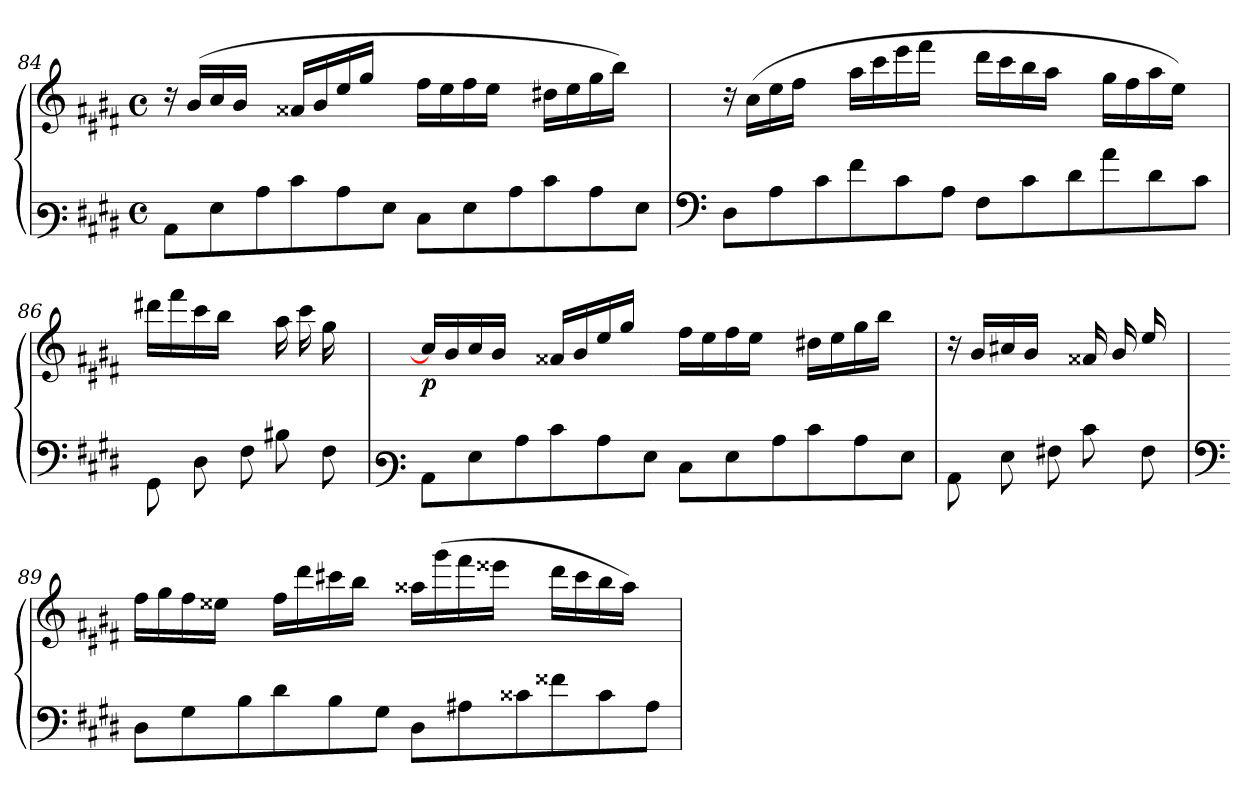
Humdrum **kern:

**kern	**kern	**dynam
*part1	*part1	*part1
*staff2	*staff1	*staff1/2
*clefF3	*clefG3	*
*k[f#c#g#d#]	*k[f#c#g#d#]	*
*M4/4	*M4/4	*
*met(c)	*met(c)	*
=84	=84	=84
8C#\L	16ra	.
.	(>16g#/LL	.
8G#\	16a/	.
.	16g#/JJ	.
8c#\	8ryy	.
8e\	16f##X/LL	.
.	16g#/	.
8c#\	16cc#/	.
.	16ee/JJ	.
8G#\J	8ryy	.
8E\L	16dd#\LL	.
.	16cc#\	.
8G#\	16dd#\	.
.	16cc#\JJ	.
8c#\	8ryy	.
8e\	16b#X\LL	.
.	16cc#\	.
8c#\	16ee\	.
.	16gg#\JJ)	.
8G#\J	8ryy	.
!!LO:LB:g=z
=85	=85	=85
*clefF4	*	*
8D#\L	16ra	.
.	(>16a\LL	.
8A\	16cc#\	.
.	16dd#\JJ	.
8c#\	8ryy	.
8f#\	16ff#\LL	.
.	16aa\	.
8c#\	16ccc#\	.
.	16ddd#\JJ	.
8A\J	8ryy	.
8F#\L	16bb\LL	.
.	16aa\	.
8c#\	16gg#\	.
.	16ff#\JJ	.
8d#\	8ryy	.
8a\	16ee\LL	.
.	16dd#\	.
8d#\	16ff#\	.
.	16cc#\JJ)	.
8c#\J	8ryy	.
=86	=86	=86
8GG#\L	16bb#X\LL	.
.	16ddd#\	.
8D#\	16aa\	.
.	16gg#\JJ	.
8F#\	8ryy	.
8B#X\	16ff#\LL	.
.	16aa\	.
8F#\	16ee\	.
.	16ryy	.
!!LO:LB:g=z
=87	=87	=87
*clefF3	*	*
!	!	!LO:DY:b
8C#\L	16a/LL]	p
.	16g#/	.
8G#\	16a/	.
.	16g#/JJ	.
8c#\	8ryy	.
8e\	16f##X/LL	.
.	16g#/	.
8c#\	16cc#/	.
.	16ee/JJ	.
8G#\J	8ryy	.
8E\L	16dd#\LL	.
.	16cc#\	.
8G#\	16dd#\	.
.	16cc#\JJ	.
8c#\	8ryy	.
8e\	16b#X\LL	.
.	16cc#\	.
8c#\	16ee\	.
.	16gg#\JJ	.
8G#\J	8ryy	.
=88	=88	=88
8C#\L	16ra	.
.	16g#/LL	.
8G#\	16a#X/	.
.	16g#/JJ	.
8A#X\	8ryy	.
8e\	16f##X/LL	.
.	16g#/	.
8A#\	16cc#/	.
.	16ryy	.
!!LO:LB:g=z
=89	=89	=89
*clefF4	*	*
8D#\L	16dd#\LL	.
.	16ee\	.
8G#\	16dd#\	.
.	16cc##X\JJ	.
8B\	8ryy	.
8d#\	16dd#\LL	.
.	16bb\	.
8B\	16aa#X\	.
.	16gg#\JJ	.
8G#\J	8ryy	.
8D#\L	16ff##X\LL	.
.	(>16eee\	.
8A#X\	16ddd#\	.
.	16ccc##\JJ	.
8c##\	8ryy	.
8f##X\	16bb\LL	.
.	16aa#\	.
8c##\	16gg#\	.
.	16ff##\JJ)	.
8A#\J	8ryy	.
=	=	=
*-	*-	*-
